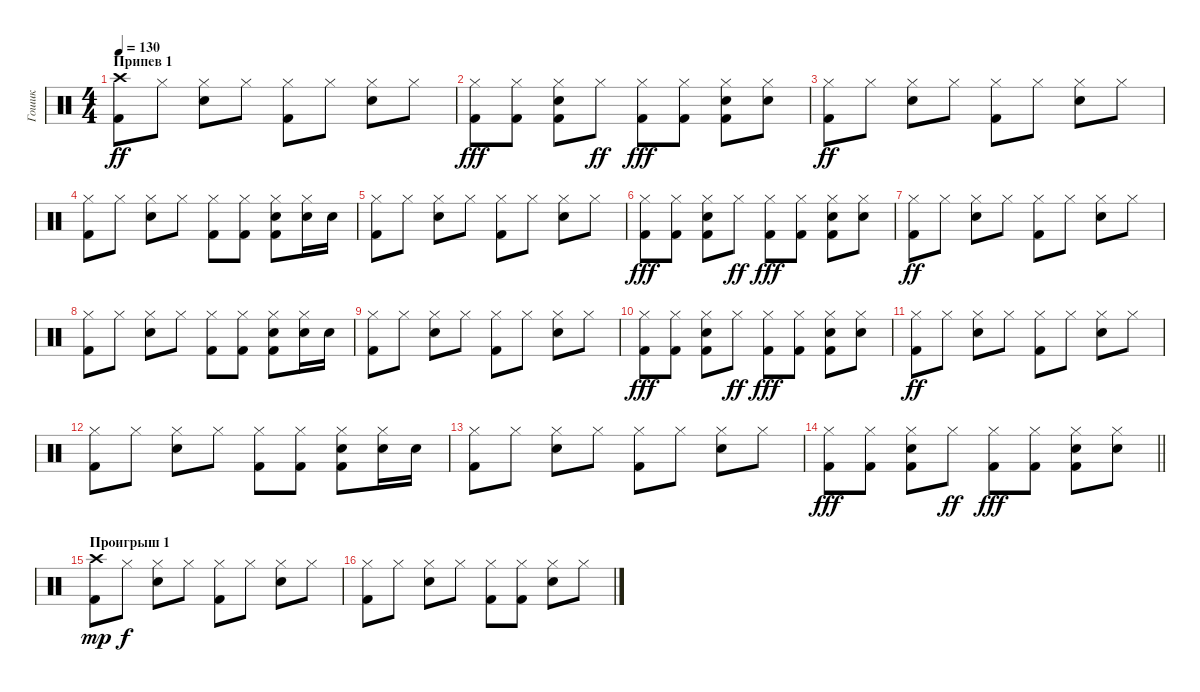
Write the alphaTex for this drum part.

\track ("Гошик" "Гошик") {instrument percussion}
\staff {score}
\articulation defaults
\ts (4 4)
\section ("" "Припев 1")
\tempo 130
\clef neutral
\ks c
("Crash high (hit)" "Kick (hit) 2").8{dy ff} "Hi-Hat (closed)".8 ("Hi-Hat (closed)" "Snare (hit) 2").8 "Hi-Hat (closed)".8 ("Hi-Hat (closed)" "Kick (hit) 2").8 "Hi-Hat (closed)".8 ("Hi-Hat (closed)" "Snare (hit) 2").8 "Hi-Hat (closed)".8 |
("Hi-Hat (closed)" "Kick (hit) 2").8{dy fff} ("Hi-Hat (closed)" "Kick (hit) 2").8 ("Hi-Hat (closed)" "Kick (hit) 2" "Snare (hit) 2").8 "Hi-Hat (closed)".8{dy ff} ("Hi-Hat (closed)" "Kick (hit) 2").8{dy fff} ("Hi-Hat (closed)" "Kick (hit) 2").8 ("Hi-Hat (closed)" "Kick (hit) 2" "Snare (hit) 2").8 ("Hi-Hat (closed)" "Snare (hit) 2").8 |
("Hi-Hat (closed)" "Kick (hit) 2").8{dy ff} "Hi-Hat (closed)".8 ("Hi-Hat (closed)" "Snare (hit) 2").8 "Hi-Hat (closed)".8 ("Hi-Hat (closed)" "Kick (hit) 2").8 "Hi-Hat (closed)".8 ("Hi-Hat (closed)" "Snare (hit) 2").8 "Hi-Hat (closed)".8 |
("Hi-Hat (closed)" "Kick (hit) 2").8 "Hi-Hat (closed)".8 ("Hi-Hat (closed)" "Snare (hit) 2").8 "Hi-Hat (closed)".8 ("Hi-Hat (closed)" "Kick (hit) 2").8 ("Hi-Hat (closed)" "Kick (hit) 2").8 ("Hi-Hat (closed)" "Kick (hit) 2" "Snare (hit) 2").8 ("Hi-Hat (closed)" "Snare (hit) 2").16 "Snare (hit) 2".16 |
("Hi-Hat (closed)" "Kick (hit) 2").8 "Hi-Hat (closed)".8 ("Hi-Hat (closed)" "Snare (hit) 2").8 "Hi-Hat (closed)".8 ("Hi-Hat (closed)" "Kick (hit) 2").8 "Hi-Hat (closed)".8 ("Hi-Hat (closed)" "Snare (hit) 2").8 "Hi-Hat (closed)".8 |
("Hi-Hat (closed)" "Kick (hit) 2").8{dy fff} ("Hi-Hat (closed)" "Kick (hit) 2").8 ("Hi-Hat (closed)" "Kick (hit) 2" "Snare (hit) 2").8 "Hi-Hat (closed)".8{dy ff} ("Hi-Hat (closed)" "Kick (hit) 2").8{dy fff} ("Hi-Hat (closed)" "Kick (hit) 2").8 ("Hi-Hat (closed)" "Kick (hit) 2" "Snare (hit) 2").8 ("Hi-Hat (closed)" "Snare (hit) 2").8 |
("Hi-Hat (closed)" "Kick (hit) 2").8{dy ff} "Hi-Hat (closed)".8 ("Hi-Hat (closed)" "Snare (hit) 2").8 "Hi-Hat (closed)".8 ("Hi-Hat (closed)" "Kick (hit) 2").8 "Hi-Hat (closed)".8 ("Hi-Hat (closed)" "Snare (hit) 2").8 "Hi-Hat (closed)".8 |
("Hi-Hat (closed)" "Kick (hit) 2").8 "Hi-Hat (closed)".8 ("Hi-Hat (closed)" "Snare (hit) 2").8 "Hi-Hat (closed)".8 ("Hi-Hat (closed)" "Kick (hit) 2").8 ("Hi-Hat (closed)" "Kick (hit) 2").8 ("Hi-Hat (closed)" "Kick (hit) 2" "Snare (hit) 2").8 ("Hi-Hat (closed)" "Snare (hit) 2").16 "Snare (hit) 2".16 |
("Hi-Hat (closed)" "Kick (hit) 2").8 "Hi-Hat (closed)".8 ("Hi-Hat (closed)" "Snare (hit) 2").8 "Hi-Hat (closed)".8 ("Hi-Hat (closed)" "Kick (hit) 2").8 "Hi-Hat (closed)".8 ("Hi-Hat (closed)" "Snare (hit) 2").8 "Hi-Hat (closed)".8 |
("Hi-Hat (closed)" "Kick (hit) 2").8{dy fff} ("Hi-Hat (closed)" "Kick (hit) 2").8 ("Hi-Hat (closed)" "Kick (hit) 2" "Snare (hit) 2").8 "Hi-Hat (closed)".8{dy ff} ("Hi-Hat (closed)" "Kick (hit) 2").8{dy fff} ("Hi-Hat (closed)" "Kick (hit) 2").8 ("Hi-Hat (closed)" "Kick (hit) 2" "Snare (hit) 2").8 ("Hi-Hat (closed)" "Snare (hit) 2").8 |
("Hi-Hat (closed)" "Kick (hit) 2").8{dy ff} "Hi-Hat (closed)".8 ("Hi-Hat (closed)" "Snare (hit) 2").8 "Hi-Hat (closed)".8 ("Hi-Hat (closed)" "Kick (hit) 2").8 "Hi-Hat (closed)".8 ("Hi-Hat (closed)" "Snare (hit) 2").8 "Hi-Hat (closed)".8 |
("Hi-Hat (closed)" "Kick (hit) 2").8 "Hi-Hat (closed)".8 ("Hi-Hat (closed)" "Snare (hit) 2").8 "Hi-Hat (closed)".8 ("Hi-Hat (closed)" "Kick (hit) 2").8 ("Hi-Hat (closed)" "Kick (hit) 2").8 ("Hi-Hat (closed)" "Kick (hit) 2" "Snare (hit) 2").8 ("Hi-Hat (closed)" "Snare (hit) 2").16 "Snare (hit) 2".16 |
("Hi-Hat (closed)" "Kick (hit) 2").8 "Hi-Hat (closed)".8 ("Hi-Hat (closed)" "Snare (hit) 2").8 "Hi-Hat (closed)".8 ("Hi-Hat (closed)" "Kick (hit) 2").8 "Hi-Hat (closed)".8 ("Hi-Hat (closed)" "Snare (hit) 2").8 "Hi-Hat (closed)".8 |
\barLineRight lightlight
("Hi-Hat (closed)" "Kick (hit) 2").8{dy fff} ("Hi-Hat (closed)" "Kick (hit) 2").8 ("Hi-Hat (closed)" "Kick (hit) 2" "Snare (hit) 2").8 "Hi-Hat (closed)".8{dy ff} ("Hi-Hat (closed)" "Kick (hit) 2").8{dy fff} ("Hi-Hat (closed)" "Kick (hit) 2").8 ("Hi-Hat (closed)" "Kick (hit) 2" "Snare (hit) 2").8 ("Hi-Hat (closed)" "Snare (hit) 2").8 |
\section ("" "Проигрыш 1")
\ks aminor
("Crash high (hit)" "Kick (hit) 2").8{dy mp} "Hi-Hat (closed)".8{dy f} ("Hi-Hat (closed)" "Snare (hit) 2").8 "Hi-Hat (closed)".8 ("Hi-Hat (closed)" "Kick (hit) 2").8 "Hi-Hat (closed)".8 ("Hi-Hat (closed)" "Snare (hit) 2").8 "Hi-Hat (closed)".8 |
("Hi-Hat (closed)" "Kick (hit) 2").8 "Hi-Hat (closed)".8 ("Hi-Hat (closed)" "Snare (hit) 2").8 "Hi-Hat (closed)".8 ("Hi-Hat (closed)" "Kick (hit) 2").8 ("Hi-Hat (closed)" "Kick (hit) 2").8 ("Hi-Hat (closed)" "Snare (hit) 2").8 "Hi-Hat (closed)".8
